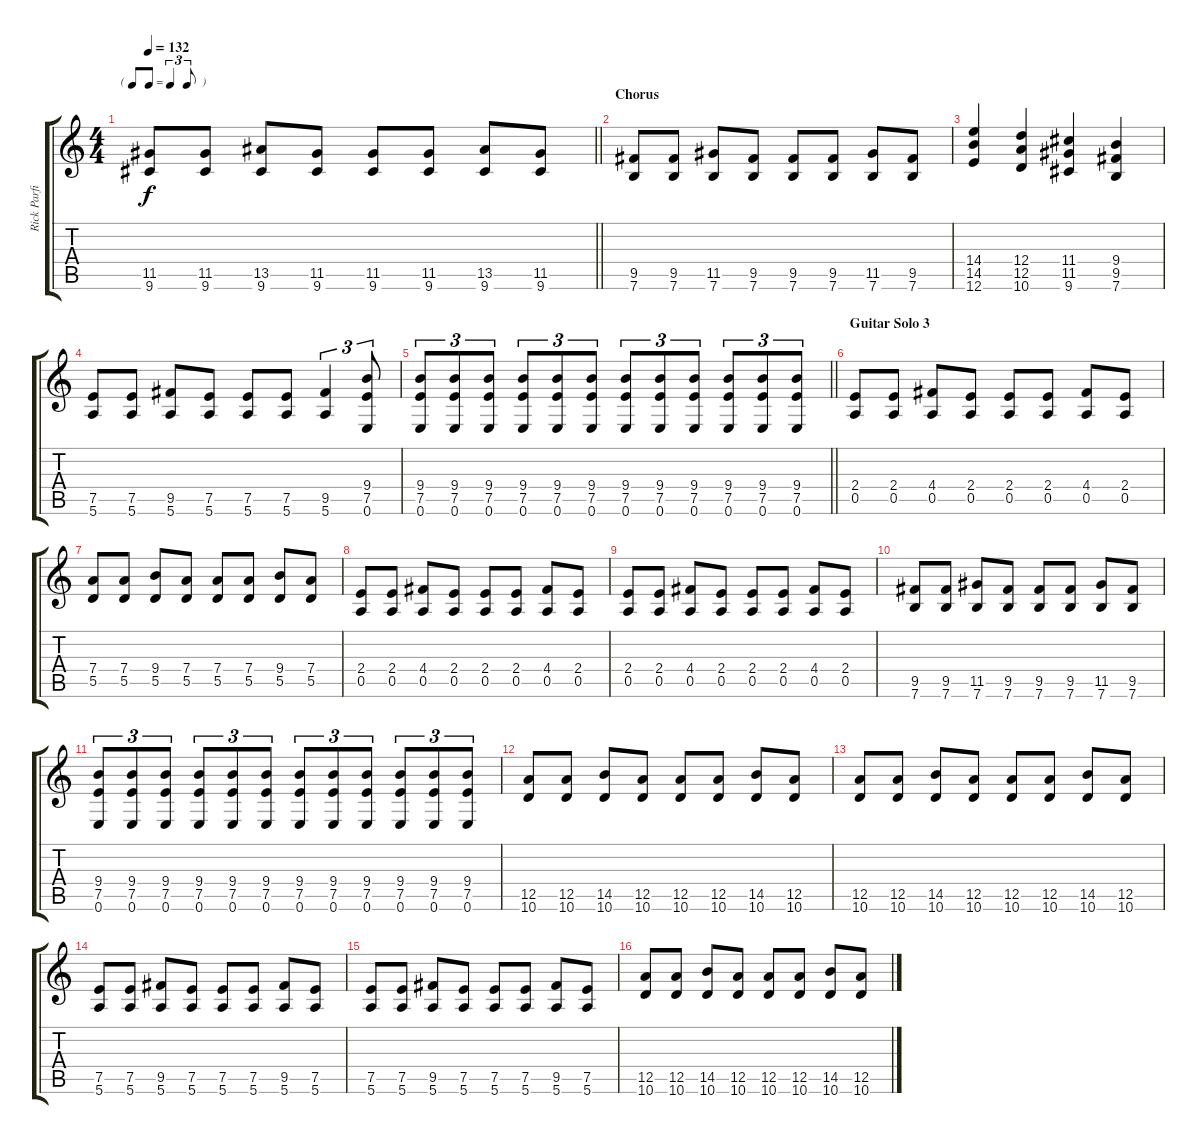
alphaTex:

\track ("Rick Parfitt" "Rick Parfi") {instrument distortionguitar}
\staff {score tabs}
\tuning (E4 B3 G3 D3 A2 E2) {hide}
\ts (4 4)
\tf triplet8th
\tempo 132
\clef g2
\barLineRight lightlight
\ks c
(11.5 9.6).8{dy f} (11.5 9.6).8 (13.5 9.6).8 (11.5 9.6).8 (11.5 9.6).8 (11.5 9.6).8 (13.5 9.6).8 (11.5 9.6).8 |
\section ("" "Chorus")
(9.5 7.6).8 (9.5 7.6).8 (11.5 7.6).8 (9.5 7.6).8 (9.5 7.6).8 (9.5 7.6).8 (11.5 7.6).8 (9.5 7.6).8 |
(14.4 14.5 12.6).4 (12.4 12.5 10.6).4 (11.4 11.5 9.6).4 (9.4 9.5 7.6).4 |
(7.5 5.6).8 (7.5 5.6).8 (9.5 5.6).8 (7.5 5.6).8 (7.5 5.6).8 (7.5 5.6).8 (9.5 5.6).4{tu (3 2)} (9.4 7.5 0.6).8{tu (3 2)} |
\barLineRight lightlight
(9.4 7.5 0.6).8{tu (3 2)} (9.4 7.5 0.6).8{tu (3 2)} (9.4 7.5 0.6).8{tu (3 2)} (9.4 7.5 0.6).8{tu (3 2)} (9.4 7.5 0.6).8{tu (3 2)} (9.4 7.5 0.6).8{tu (3 2)} (9.4 7.5 0.6).8{tu (3 2)} (9.4 7.5 0.6).8{tu (3 2)} (9.4 7.5 0.6).8{tu (3 2)} (9.4 7.5 0.6).8{tu (3 2)} (9.4 7.5 0.6).8{tu (3 2)} (9.4 7.5 0.6).8{tu (3 2)} |
\section ("" "Guitar Solo 3")
(2.4 0.5).8 (2.4 0.5).8 (4.4 0.5).8 (2.4 0.5).8 (2.4 0.5).8 (2.4 0.5).8 (4.4 0.5).8 (2.4 0.5).8 |
(7.4 5.5).8 (7.4 5.5).8 (9.4 5.5).8 (7.4 5.5).8 (7.4 5.5).8 (7.4 5.5).8 (9.4 5.5).8 (7.4 5.5).8 |
(2.4 0.5).8 (2.4 0.5).8 (4.4 0.5).8 (2.4 0.5).8 (2.4 0.5).8 (2.4 0.5).8 (4.4 0.5).8 (2.4 0.5).8 |
(2.4 0.5).8 (2.4 0.5).8 (4.4 0.5).8 (2.4 0.5).8 (2.4 0.5).8 (2.4 0.5).8 (4.4 0.5).8 (2.4 0.5).8 |
(9.5 7.6).8 (9.5 7.6).8 (11.5 7.6).8 (9.5 7.6).8 (9.5 7.6).8 (9.5 7.6).8 (11.5 7.6).8 (9.5 7.6).8 |
(9.4 7.5 0.6).8{tu (3 2)} (9.4 7.5 0.6).8{tu (3 2)} (9.4 7.5 0.6).8{tu (3 2)} (9.4 7.5 0.6).8{tu (3 2)} (9.4 7.5 0.6).8{tu (3 2)} (9.4 7.5 0.6).8{tu (3 2)} (9.4 7.5 0.6).8{tu (3 2)} (9.4 7.5 0.6).8{tu (3 2)} (9.4 7.5 0.6).8{tu (3 2)} (9.4 7.5 0.6).8{tu (3 2)} (9.4 7.5 0.6).8{tu (3 2)} (9.4 7.5 0.6).8{tu (3 2)} |
(12.5 10.6).8 (12.5 10.6).8 (14.5 10.6).8 (12.5 10.6).8 (12.5 10.6).8 (12.5 10.6).8 (14.5 10.6).8 (12.5 10.6).8 |
(12.5 10.6).8 (12.5 10.6).8 (14.5 10.6).8 (12.5 10.6).8 (12.5 10.6).8 (12.5 10.6).8 (14.5 10.6).8 (12.5 10.6).8 |
(7.5 5.6).8 (7.5 5.6).8 (9.5 5.6).8 (7.5 5.6).8 (7.5 5.6).8 (7.5 5.6).8 (9.5 5.6).8 (7.5 5.6).8 |
(7.5 5.6).8 (7.5 5.6).8 (9.5 5.6).8 (7.5 5.6).8 (7.5 5.6).8 (7.5 5.6).8 (9.5 5.6).8 (7.5 5.6).8 |
(12.5 10.6).8 (12.5 10.6).8 (14.5 10.6).8 (12.5 10.6).8 (12.5 10.6).8 (12.5 10.6).8 (14.5 10.6).8 (12.5 10.6).8
